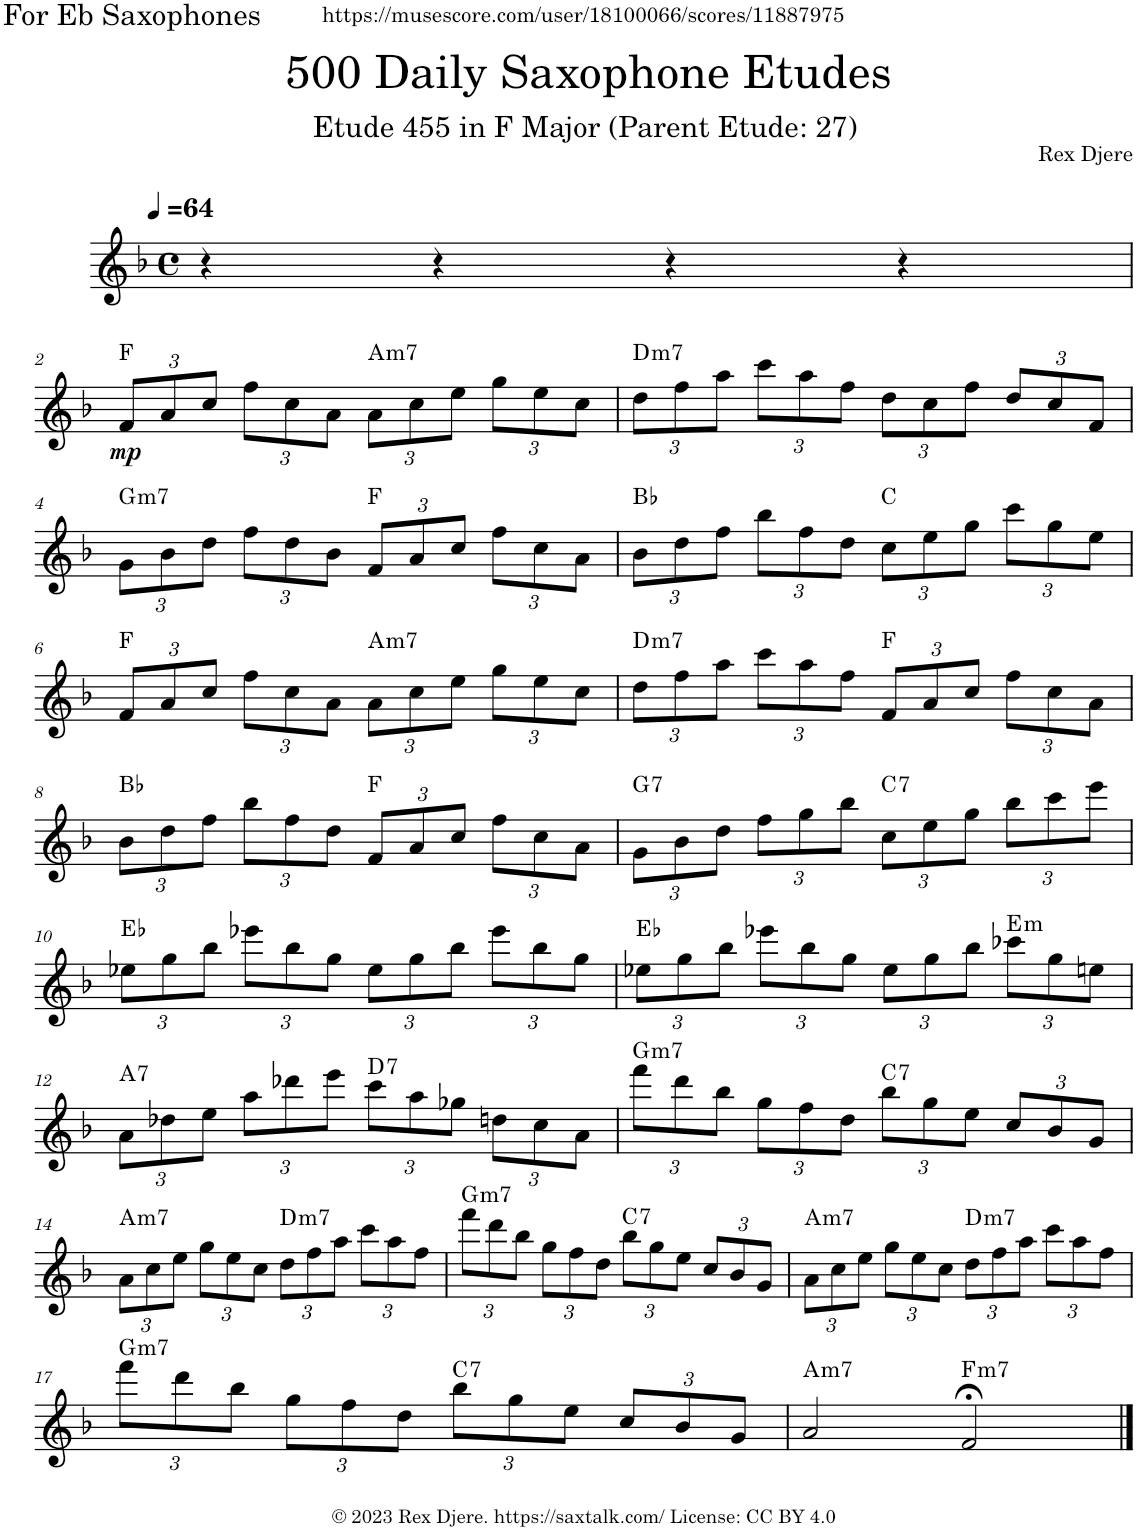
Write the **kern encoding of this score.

**kern	**dynam	**harte
*part1	*part1	*part1
*staff1	*staff1	*
*I"Alto Saxophone	*	*
*I'A. Sax.	*	*
*clefG2	*	*
*Trd5c9	*	*
*k[b-]	*	*
*M4/4	*	*
*met(c)	*	*
*MM64	*	*
=1	=1	=1
4r	.	.
4r	.	.
4r	.	.
4r	.	.
!!LO:LB:g=z
=2	=2	=2
*Xbrackettup	*	*
!	!LO:DY:b	!
12f/L	mp	F:maj
12a/	.	.
12cc/J	.	.
12ff\L	.	.
12cc\	.	.
12a\J	.	.
!	!	!LO:H:kt=m7
12a\L	.	A:min7
12cc\	.	.
12ee\J	.	.
12gg\L	.	.
12ee\	.	.
12cc\J	.	.
=3	=3	=3
!	!	!LO:H:kt=m7
12dd\L	.	D:min7
12ff\	.	.
12aa\J	.	.
12ccc\L	.	.
12aa\	.	.
12ff\J	.	.
12dd\L	.	.
12cc\	.	.
12ff\J	.	.
12dd/L	.	.
12cc/	.	.
12f/J	.	.
!!LO:LB:g=z
=4	=4	=4
!	!	!LO:H:kt=m7
12g\L	.	G:min7
12b-\	.	.
12dd\J	.	.
12ff\L	.	.
12dd\	.	.
12b-\J	.	.
12f/L	.	F:maj
12a/	.	.
12cc/J	.	.
12ff\L	.	.
12cc\	.	.
12a\J	.	.
=5	=5	=5
12b-\L	.	Bb:maj
12dd\	.	.
12ff\J	.	.
12bb-\L	.	.
12ff\	.	.
12dd\J	.	.
12cc\L	.	C:maj
12ee\	.	.
12gg\J	.	.
12ccc\L	.	.
12gg\	.	.
12ee\J	.	.
!!LO:LB:g=z
=6	=6	=6
12f/L	.	F:maj
12a/	.	.
12cc/J	.	.
12ff\L	.	.
12cc\	.	.
12a\J	.	.
!	!	!LO:H:kt=m7
12a\L	.	A:min7
12cc\	.	.
12ee\J	.	.
12gg\L	.	.
12ee\	.	.
12cc\J	.	.
=7	=7	=7
!	!	!LO:H:kt=m7
12dd\L	.	D:min7
12ff\	.	.
12aa\J	.	.
12ccc\L	.	.
12aa\	.	.
12ff\J	.	.
12f/L	.	F:maj
12a/	.	.
12cc/J	.	.
12ff\L	.	.
12cc\	.	.
12a\J	.	.
!!LO:LB:g=z
=8	=8	=8
12b-\L	.	Bb:maj
12dd\	.	.
12ff\J	.	.
12bb-\L	.	.
12ff\	.	.
12dd\J	.	.
12f/L	.	F:maj
12a/	.	.
12cc/J	.	.
12ff\L	.	.
12cc\	.	.
12a\J	.	.
=9	=9	=9
!	!	!LO:H:kt=7
12g\L	.	G:7
12b-\	.	.
12dd\J	.	.
12ff\L	.	.
12gg\	.	.
12bb-\J	.	.
!	!	!LO:H:kt=7
12cc\L	.	C:7
12ee\	.	.
12gg\J	.	.
12bb-\L	.	.
12ccc\	.	.
12eee\J	.	.
!!LO:LB:g=z
=10	=10	=10
12ee-X\L	.	Eb:maj
12gg\	.	.
12bb-\J	.	.
12eee-X\L	.	.
12bb-\	.	.
12gg\J	.	.
12ee-\L	.	.
12gg\	.	.
12bb-\J	.	.
12eee-\L	.	.
12bb-\	.	.
12gg\J	.	.
=11	=11	=11
12ee-X\L	.	Eb:maj
12gg\	.	.
12bb-\J	.	.
12eee-X\L	.	.
12bb-\	.	.
12gg\J	.	.
12ee-\L	.	.
12gg\	.	.
12bb-\J	.	.
!	!	!LO:H:kt=m
12ccc-X\L	.	E:min
12gg\	.	.
12een\J	.	.
!!LO:LB:g=z
=12	=12	=12
!	!	!LO:H:kt=7
12a\L	.	A:7
12dd-X\	.	.
12ee\J	.	.
12aa\L	.	.
12ddd-X\	.	.
12eee\J	.	.
!	!	!LO:H:kt=7
12ccc\L	.	D:7
12aa\	.	.
12gg-X\J	.	.
12ddn\L	.	.
12cc\	.	.
12a\J	.	.
=13	=13	=13
!	!	!LO:H:kt=m7
12fff\L	.	G:min7
12ddd\	.	.
12bb-\J	.	.
12gg\L	.	.
12ff\	.	.
12dd\J	.	.
!	!	!LO:H:kt=7
12bb-\L	.	C:7
12gg\	.	.
12ee\J	.	.
12cc/L	.	.
12b-/	.	.
12g/J	.	.
!!LO:LB:g=z
=14	=14	=14
!	!	!LO:H:kt=m7
12a\L	.	A:min7
12cc\	.	.
12ee\J	.	.
12gg\L	.	.
12ee\	.	.
12cc\J	.	.
!	!	!LO:H:kt=m7
12dd\L	.	D:min7
12ff\	.	.
12aa\J	.	.
12ccc\L	.	.
12aa\	.	.
12ff\J	.	.
=15	=15	=15
!	!	!LO:H:kt=m7
12fff\L	.	G:min7
12ddd\	.	.
12bb-\J	.	.
12gg\L	.	.
12ff\	.	.
12dd\J	.	.
!	!	!LO:H:kt=7
12bb-\L	.	C:7
12gg\	.	.
12ee\J	.	.
12cc/L	.	.
12b-/	.	.
12g/J	.	.
=16	=16	=16
!	!	!LO:H:kt=m7
12a\L	.	A:min7
12cc\	.	.
12ee\J	.	.
12gg\L	.	.
12ee\	.	.
12cc\J	.	.
!	!	!LO:H:kt=m7
12dd\L	.	D:min7
12ff\	.	.
12aa\J	.	.
12ccc\L	.	.
12aa\	.	.
12ff\J	.	.
!!LO:LB:g=z
=17	=17	=17
!	!	!LO:H:kt=m7
12fff\L	.	G:min7
12ddd\	.	.
12bb-\J	.	.
12gg\L	.	.
12ff\	.	.
12dd\J	.	.
!	!	!LO:H:kt=7
12bb-\L	.	C:7
12gg\	.	.
12ee\J	.	.
12cc/L	.	.
12b-/	.	.
12g/J	.	.
=18	=18	=18
!	!	!LO:H:kt=m7
2a/	.	A:min7
!	!	!LO:H:kt=m7
2f;</	.	F:min7
==	==	==
*-	*-	*-
